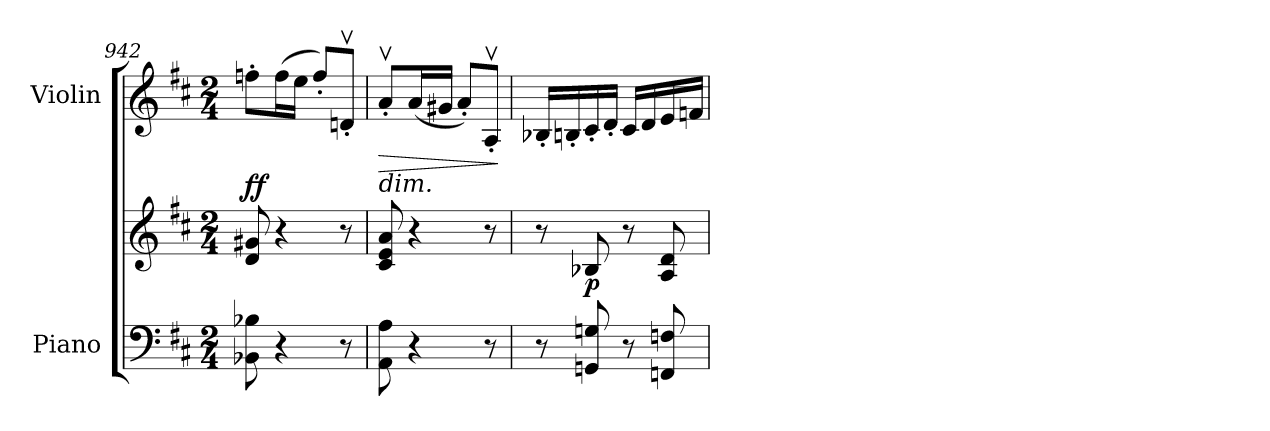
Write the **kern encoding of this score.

**kern	**kern	**dynam	**kern	**dynam
*part2	*part2	*part2	*part1	*part1
*staff3	*staff2	*staff2/3	*staff1	*staff1
*I"Piano	*	*	*I"Violin	*
*I'Pno.	*	*	*I'Vln.	*
*clefF4	*clefG2	*	*clefG2	*
*k[f#c#]	*k[f#c#]	*	*k[f#c#]	*
*M2/4	*M2/4	*	*M2/4	*
=942	=942	=942	=942	=942
!	!	!LO:DY:b	!	!
!	!	!LO:DY:n=1:a	!	!
8BB-X\ 8B-X\	8d/ 8g#X/	f f	8ffn'\L	.
4r	4r	.	(16ff\L	.
.	.	.	16ee\JJ	.
.	.	.	8ff'/L)	.
8r	8r	.	8dnv'/J	.
=943	=943	=943	=943	=943
!	!LO:TX:a:i:t=dim.	!	!	!
!	!	!	!	!LO:HP:b
8AA\ 8A\	8c#/ 8e/ 8a/	.	8av'/L	>
4r	4r	.	(16a/L	.
.	.	.	16g#X/JJ	.
.	.	.	8a'/L)	.
8r	8r	.	8Av'/J	.
.	.	.	.	]
!!LO:PB:g=z
=944	=944	=944	=944	=944
!	!	!	!	!LO:DY:b
!	!	!	!	!LO:DY:n=1:b
8r	8r	.	16B-X'/LL	p mp
.	.	.	16Bn'/	.
!	!	!LO:DY:b	!	!
8GGn/ 8Gn/	8B-X/	p	16c#'/	.
.	.	.	16d'/JJ	.
8r	8r	.	16c#/LL	.
.	.	.	16d/	.
8FFn/ 8Fn/	8A/ 8d/	.	16e/	.
.	.	.	16fn/JJ	.
=	=	=	=	=
*-	*-	*-	*-	*-
